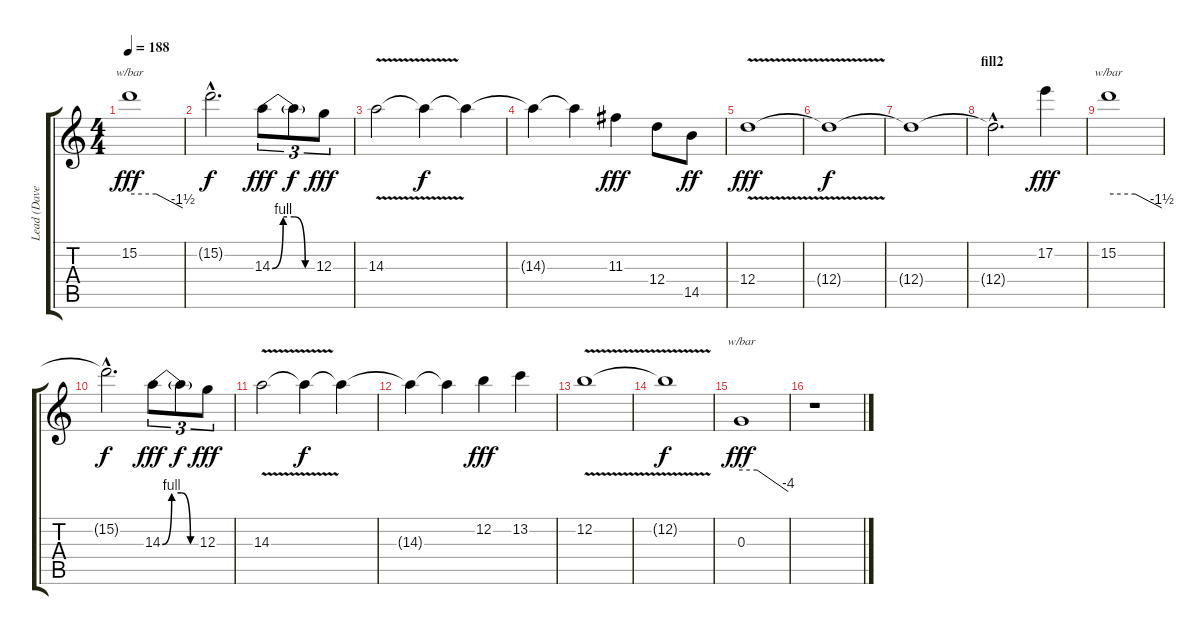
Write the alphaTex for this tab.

\track ("Lead (Dave)" "Lead (Dave") {instrument distortionguitar}
\staff {score tabs}
\tuning (E4 B3 G3 D3 A2 E2) {hide}
\ts (4 4)
\tempo 188
\clef g2
\ks c
15.2.1{tbe (custom default 0 0 30 0 60 -6) dy fff} |
15.2{hac t}.2{d dy f} 14.3{be (custom 0 0 15 4 30 4 45 0 60 0)}.8{tu (3 2) dy fff} 14.3{t}.8{tu (3 2) dy f} 12.3.8{tu (3 2) dy fff} |
14.3{v}.2 14.3{t}.4{dy f} 14.3{t}.4 |
14.3{t}.4 14.3{t}.4 11.3.4{dy fff} 12.4.8 14.5.8{dy ff} |
12.4{v}.1{dy fff} |
12.4{t}.1{dy f} |
12.4{t}.1 |
\section ("" "fill2")
12.4{hac t}.2{d} 17.2.4{dy fff} |
15.2.1{tbe (custom default 0 0 30 0 60 -6)} |
15.2{hac t}.2{d dy f} 14.3{be (custom 0 0 15 4 30 4 45 0 60 0)}.8{tu (3 2) dy fff} 14.3{t}.8{tu (3 2) dy f} 12.3.8{tu (3 2) dy fff} |
14.3{v}.2 14.3{t}.4{dy f} 14.3{t}.4 |
14.3{t}.4 14.3{t}.4 12.2.4{dy fff} 13.2.4 |
12.2{v}.1 |
12.2{t}.1{dy f} |
0.3.1{tbe (custom default 0 0 20 0 60 -16) dy fff} |
r.1
